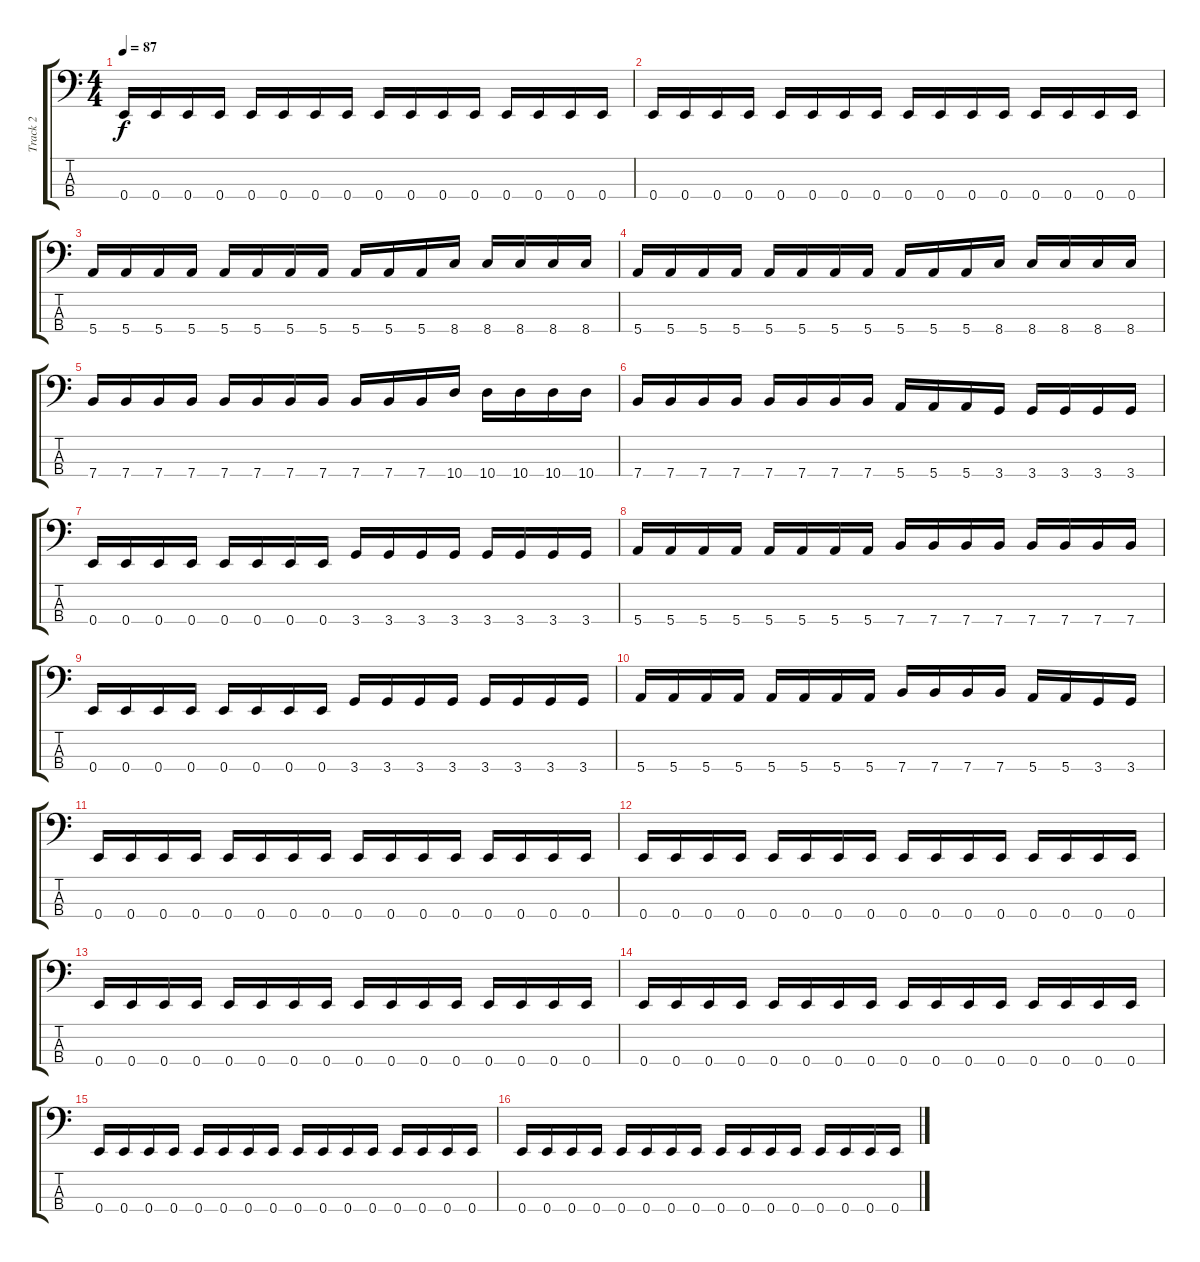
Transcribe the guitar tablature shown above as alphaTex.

\track ("Track 2" "Track 2") {instrument electricguitarmuted}
\staff {score tabs}
\tuning (G2 D2 A1 E1) {hide}
\ts (4 4)
\tempo 87
\clef f4
\ks c
0.4.16{dy f} 0.4.16 0.4.16 0.4.16 0.4.16 0.4.16 0.4.16 0.4.16 0.4.16 0.4.16 0.4.16 0.4.16 0.4.16 0.4.16 0.4.16 0.4.16 |
0.4.16 0.4.16 0.4.16 0.4.16 0.4.16 0.4.16 0.4.16 0.4.16 0.4.16 0.4.16 0.4.16 0.4.16 0.4.16 0.4.16 0.4.16 0.4.16 |
5.4.16 5.4.16 5.4.16 5.4.16 5.4.16 5.4.16 5.4.16 5.4.16 5.4.16 5.4.16 5.4.16 8.4.16 8.4.16 8.4.16 8.4.16 8.4.16 |
5.4.16 5.4.16 5.4.16 5.4.16 5.4.16 5.4.16 5.4.16 5.4.16 5.4.16 5.4.16 5.4.16 8.4.16 8.4.16 8.4.16 8.4.16 8.4.16 |
7.4.16 7.4.16 7.4.16 7.4.16 7.4.16 7.4.16 7.4.16 7.4.16 7.4.16 7.4.16 7.4.16 10.4.16 10.4.16 10.4.16 10.4.16 10.4.16 |
7.4.16 7.4.16 7.4.16 7.4.16 7.4.16 7.4.16 7.4.16 7.4.16 5.4.16 5.4.16 5.4.16 3.4.16 3.4.16 3.4.16 3.4.16 3.4.16 |
0.4.16 0.4.16 0.4.16 0.4.16 0.4.16 0.4.16 0.4.16 0.4.16 3.4.16 3.4.16 3.4.16 3.4.16 3.4.16 3.4.16 3.4.16 3.4.16 |
5.4.16 5.4.16 5.4.16 5.4.16 5.4.16 5.4.16 5.4.16 5.4.16 7.4.16 7.4.16 7.4.16 7.4.16 7.4.16 7.4.16 7.4.16 7.4.16 |
0.4.16 0.4.16 0.4.16 0.4.16 0.4.16 0.4.16 0.4.16 0.4.16 3.4.16 3.4.16 3.4.16 3.4.16 3.4.16 3.4.16 3.4.16 3.4.16 |
5.4.16 5.4.16 5.4.16 5.4.16 5.4.16 5.4.16 5.4.16 5.4.16 7.4.16 7.4.16 7.4.16 7.4.16 5.4.16 5.4.16 3.4.16 3.4.16 |
0.4.16 0.4.16 0.4.16 0.4.16 0.4.16 0.4.16 0.4.16 0.4.16 0.4.16 0.4.16 0.4.16 0.4.16 0.4.16 0.4.16 0.4.16 0.4.16 |
0.4.16 0.4.16 0.4.16 0.4.16 0.4.16 0.4.16 0.4.16 0.4.16 0.4.16 0.4.16 0.4.16 0.4.16 0.4.16 0.4.16 0.4.16 0.4.16 |
0.4.16 0.4.16 0.4.16 0.4.16 0.4.16 0.4.16 0.4.16 0.4.16 0.4.16 0.4.16 0.4.16 0.4.16 0.4.16 0.4.16 0.4.16 0.4.16 |
0.4.16 0.4.16 0.4.16 0.4.16 0.4.16 0.4.16 0.4.16 0.4.16 0.4.16 0.4.16 0.4.16 0.4.16 0.4.16 0.4.16 0.4.16 0.4.16 |
0.4.16 0.4.16 0.4.16 0.4.16 0.4.16 0.4.16 0.4.16 0.4.16 0.4.16 0.4.16 0.4.16 0.4.16 0.4.16 0.4.16 0.4.16 0.4.16 |
0.4.16 0.4.16 0.4.16 0.4.16 0.4.16 0.4.16 0.4.16 0.4.16 0.4.16 0.4.16 0.4.16 0.4.16 0.4.16 0.4.16 0.4.16 0.4.16
